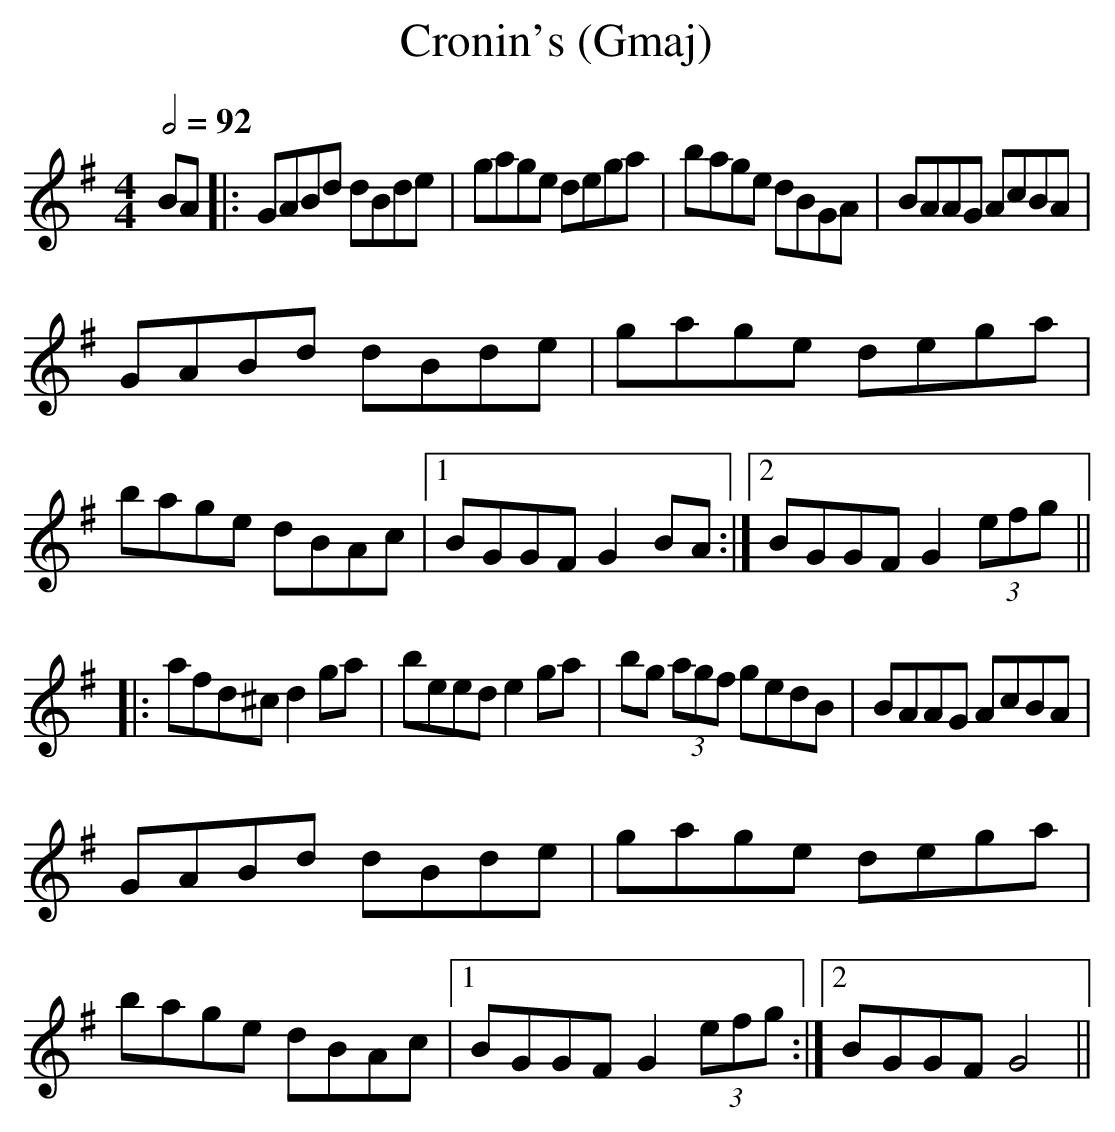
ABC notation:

X:1
T:Cronin's (Gmaj)
Q:1/2=92
M:4/4
L:1/8
K:Gmaj
BA|:GABd dBde|gage dega|bage dBGA|BAAG AcBA|
GABd dBde|gage dega|bage dBAc|1BGGF G2BA:|2BGGF G2(3efg||
|:afd^c d2ga|beed e2ga|bg (3agf gedB|BAAG AcBA|
GABd dBde|gage dega|bage dBAc|1BGGF G2(3efg:|2BGGF G4||
